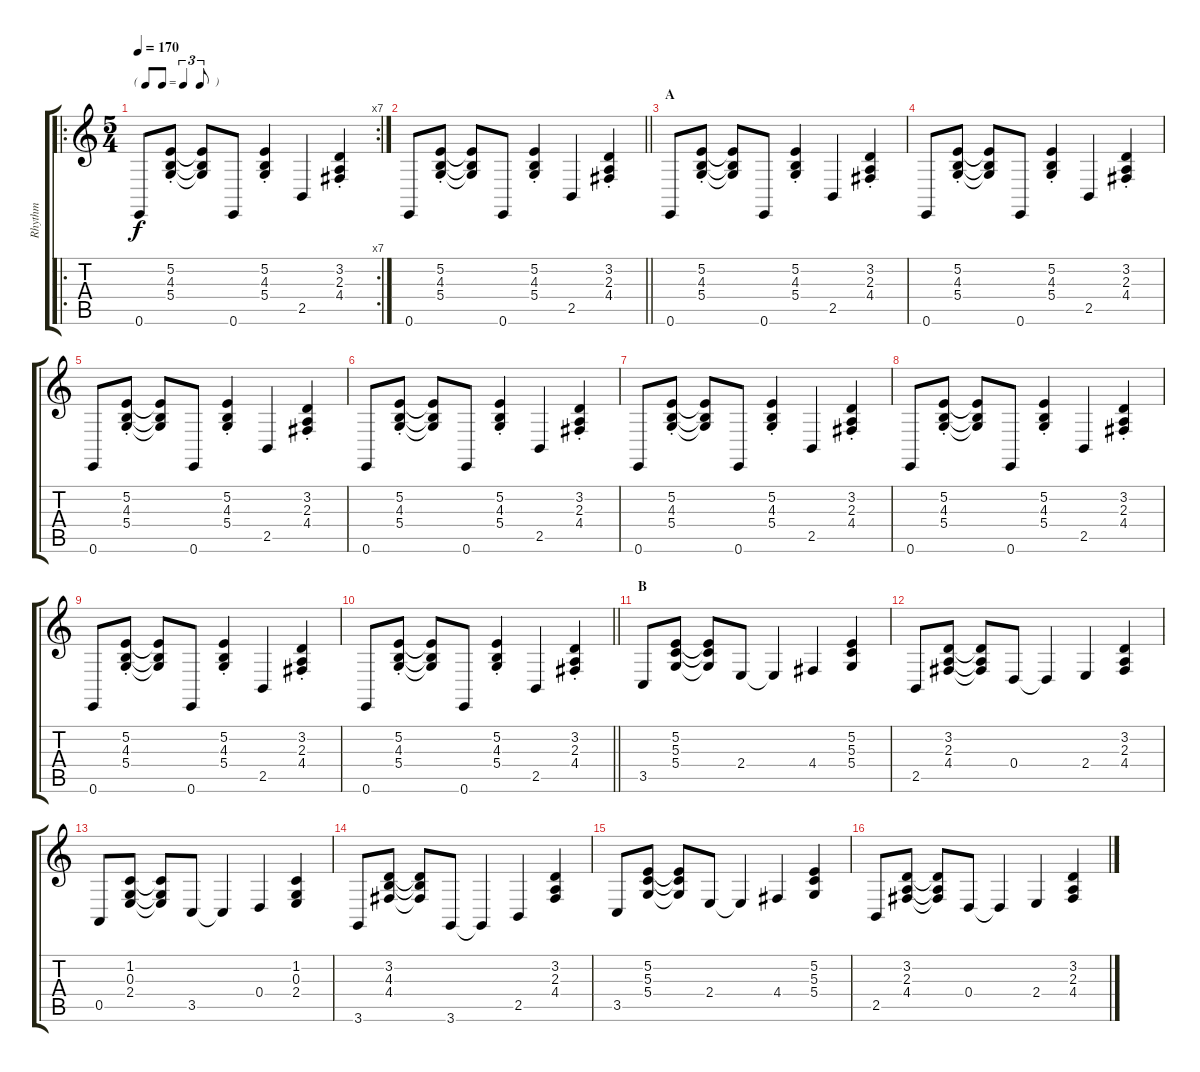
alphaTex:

\track ("Rhythm" "Rhythm") {instrument acousticgrandpiano}
\staff {score tabs}
\tuning (E4 B3 G3 D3 A2 E2) {hide}
\ro
\rc 7
\ts (5 4)
\tf triplet8th
\tempo 170
\clef g2
\ks c
0.6.8{dy f instrument acousticgrandpiano} (5.2{st} 4.3{st} 5.4{st}).8 (5.2{t} 4.3{t} 5.4{t}).8 0.6.8 (5.2{st} 4.3{st} 5.4{st}).4 2.5.4 (3.2{st} 2.3{st} 4.4{st}).4 |
\barLineRight lightlight
0.6.8 (5.2{st} 4.3{st} 5.4{st}).8 (5.2{t} 4.3{t} 5.4{t}).8 0.6.8 (5.2{st} 4.3{st} 5.4{st}).4 2.5.4 (3.2{st} 2.3{st} 4.4{st}).4 |
\section ("" "A")
0.6.8 (5.2{st} 4.3{st} 5.4{st}).8 (5.2{t} 4.3{t} 5.4{t}).8 0.6.8 (5.2{st} 4.3{st} 5.4{st}).4 2.5.4 (3.2{st} 2.3{st} 4.4{st}).4 |
0.6.8 (5.2{st} 4.3{st} 5.4{st}).8 (5.2{t} 4.3{t} 5.4{t}).8 0.6.8 (5.2{st} 4.3{st} 5.4{st}).4 2.5.4 (3.2{st} 2.3{st} 4.4{st}).4 |
0.6.8 (5.2{st} 4.3{st} 5.4{st}).8 (5.2{t} 4.3{t} 5.4{t}).8 0.6.8 (5.2{st} 4.3{st} 5.4{st}).4 2.5.4 (3.2{st} 2.3{st} 4.4{st}).4 |
0.6.8 (5.2{st} 4.3{st} 5.4{st}).8 (5.2{t} 4.3{t} 5.4{t}).8 0.6.8 (5.2{st} 4.3{st} 5.4{st}).4 2.5.4 (3.2{st} 2.3{st} 4.4{st}).4 |
0.6.8 (5.2{st} 4.3{st} 5.4{st}).8 (5.2{t} 4.3{t} 5.4{t}).8 0.6.8 (5.2{st} 4.3{st} 5.4{st}).4 2.5.4 (3.2{st} 2.3{st} 4.4{st}).4 |
0.6.8 (5.2{st} 4.3{st} 5.4{st}).8 (5.2{t} 4.3{t} 5.4{t}).8 0.6.8 (5.2{st} 4.3{st} 5.4{st}).4 2.5.4 (3.2{st} 2.3{st} 4.4{st}).4 |
0.6.8 (5.2{st} 4.3{st} 5.4{st}).8 (5.2{t} 4.3{t} 5.4{t}).8 0.6.8 (5.2{st} 4.3{st} 5.4{st}).4 2.5.4 (3.2{st} 2.3{st} 4.4{st}).4 |
\barLineRight lightlight
0.6.8 (5.2{st} 4.3{st} 5.4{st}).8 (5.2{t} 4.3{t} 5.4{t}).8 0.6.8 (5.2{st} 4.3{st} 5.4{st}).4 2.5.4 (3.2{st} 2.3{st} 4.4{st}).4 |
\section ("" "B")
3.5.8 (5.2 5.3 5.4).8 (5.2{t} 5.3{t} 5.4{t}).8 2.4.8 2.4{t}.4 4.4.4 (5.2 5.3 5.4).4 |
2.5.8 (3.2 2.3 4.4).8 (3.2{t} 2.3{t} 4.4{t}).8 0.4.8 0.4{t}.4 2.4.4 (3.2 2.3 4.4).4 |
0.5.8 (1.2 0.3 2.4).8 (1.2{t} 0.3{t} 2.4{t}).8 3.5.8 3.5{t}.4 0.4.4 (1.2 0.3 2.4).4 |
3.6.8 (3.2 4.3 4.4).8 (3.2{t} 4.3{t} 4.4{t}).8 3.6.8 3.6{t}.4 2.5.4 (3.2 2.3 4.4).4 |
3.5.8 (5.2 5.3 5.4).8 (5.2{t} 5.3{t} 5.4{t}).8 2.4.8 2.4{t}.4 4.4.4 (5.2 5.3 5.4).4 |
2.5.8 (3.2 2.3 4.4).8 (3.2{t} 2.3{t} 4.4{t}).8 0.4.8 0.4{t}.4 2.4.4 (3.2 2.3 4.4).4
